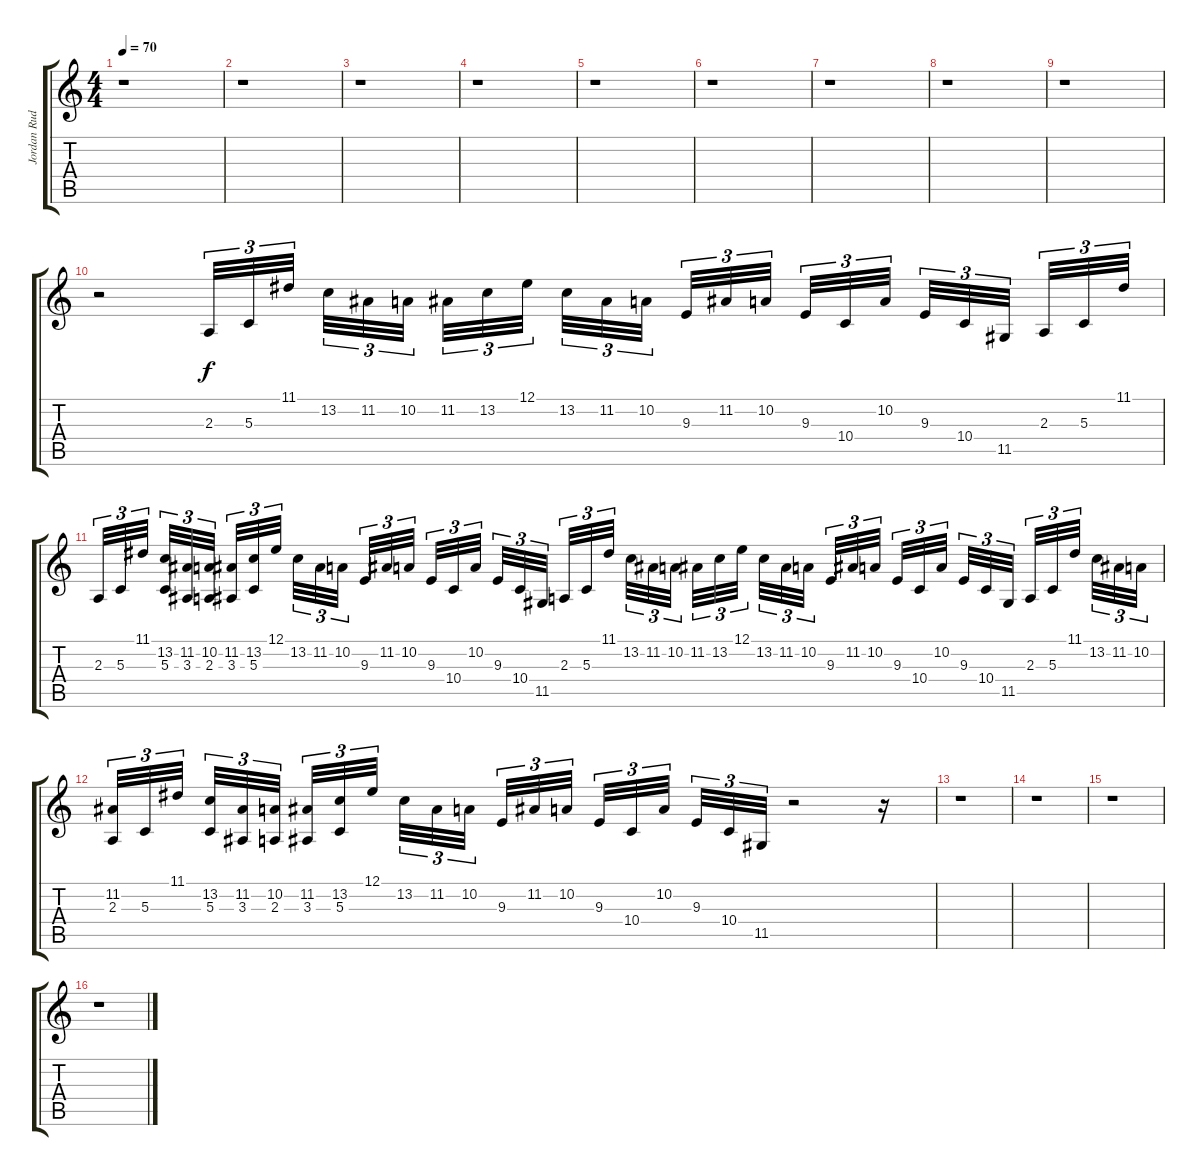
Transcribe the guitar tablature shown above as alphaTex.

\track ("Jordan Rudess" "Jordan Rud") {instrument stringensemble1}
\staff {score tabs}
\tuning (E4 B3 G3 D3 A2 E2) {hide}
\ts (4 4)
\tempo 70
\clef g2
\ks c
r.1{dy f instrument stringensemble1} |
r.1 |
r.1 |
r.1 |
r.1 |
r.1 |
r.1 |
r.1 |
r.1 |
r.2 2.3.32{tu (3 2)} 5.3.32{tu (3 2)} 11.1.32{tu (3 2)} 13.2.32{tu (3 2)} 11.2.32{tu (3 2)} 10.2.32{tu (3 2)} 11.2.32{tu (3 2)} 13.2.32{tu (3 2)} 12.1.32{tu (3 2)} 13.2.32{tu (3 2)} 11.2.32{tu (3 2)} 10.2.32{tu (3 2)} 9.3.32{tu (3 2)} 11.2.32{tu (3 2)} 10.2.32{tu (3 2)} 9.3.32{tu (3 2)} 10.4.32{tu (3 2)} 10.2.32{tu (3 2)} 9.3.32{tu (3 2)} 10.4.32{tu (3 2)} 11.5.32{tu (3 2)} 2.3.32{tu (3 2)} 5.3.32{tu (3 2)} 11.1.32{tu (3 2)} |
2.3.32{tu (3 2)} 5.3.32{tu (3 2)} 11.1.32{tu (3 2)} (13.2 5.3).32{tu (3 2)} (11.2 3.3).32{tu (3 2)} (10.2 2.3).32{tu (3 2)} (11.2 3.3).32{tu (3 2)} (13.2 5.3).32{tu (3 2)} 12.1.32{tu (3 2)} 13.2.32{tu (3 2)} 11.2.32{tu (3 2)} 10.2.32{tu (3 2)} 9.3.32{tu (3 2)} 11.2.32{tu (3 2)} 10.2.32{tu (3 2)} 9.3.32{tu (3 2)} 10.4.32{tu (3 2)} 10.2.32{tu (3 2)} 9.3.32{tu (3 2)} 10.4.32{tu (3 2)} 11.5.32{tu (3 2)} 2.3.32{tu (3 2)} 5.3.32{tu (3 2)} 11.1.32{tu (3 2)} 13.2.32{tu (3 2)} 11.2.32{tu (3 2)} 10.2.32{tu (3 2)} 11.2.32{tu (3 2)} 13.2.32{tu (3 2)} 12.1.32{tu (3 2)} 13.2.32{tu (3 2)} 11.2.32{tu (3 2)} 10.2.32{tu (3 2)} 9.3.32{tu (3 2)} 11.2.32{tu (3 2)} 10.2.32{tu (3 2)} 9.3.32{tu (3 2)} 10.4.32{tu (3 2)} 10.2.32{tu (3 2)} 9.3.32{tu (3 2)} 10.4.32{tu (3 2)} 11.5.32{tu (3 2)} 2.3.32{tu (3 2)} 5.3.32{tu (3 2)} 11.1.32{tu (3 2)} 13.2.32{tu (3 2)} 11.2.32{tu (3 2)} 10.2.32{tu (3 2)} |
(11.2 2.3).32{tu (3 2)} 5.3.32{tu (3 2)} 11.1.32{tu (3 2)} (13.2 5.3).32{tu (3 2)} (11.2 3.3).32{tu (3 2)} (10.2 2.3).32{tu (3 2)} (11.2 3.3).32{tu (3 2)} (13.2 5.3).32{tu (3 2)} 12.1.32{tu (3 2)} 13.2.32{tu (3 2)} 11.2.32{tu (3 2)} 10.2.32{tu (3 2)} 9.3.32{tu (3 2)} 11.2.32{tu (3 2)} 10.2.32{tu (3 2)} 9.3.32{tu (3 2)} 10.4.32{tu (3 2)} 10.2.32{tu (3 2)} 9.3.32{tu (3 2)} 10.4.32{tu (3 2)} 11.5.32{tu (3 2)} r.2 r.16 |
r.1 |
r.1 |
r.1 |
r.1
